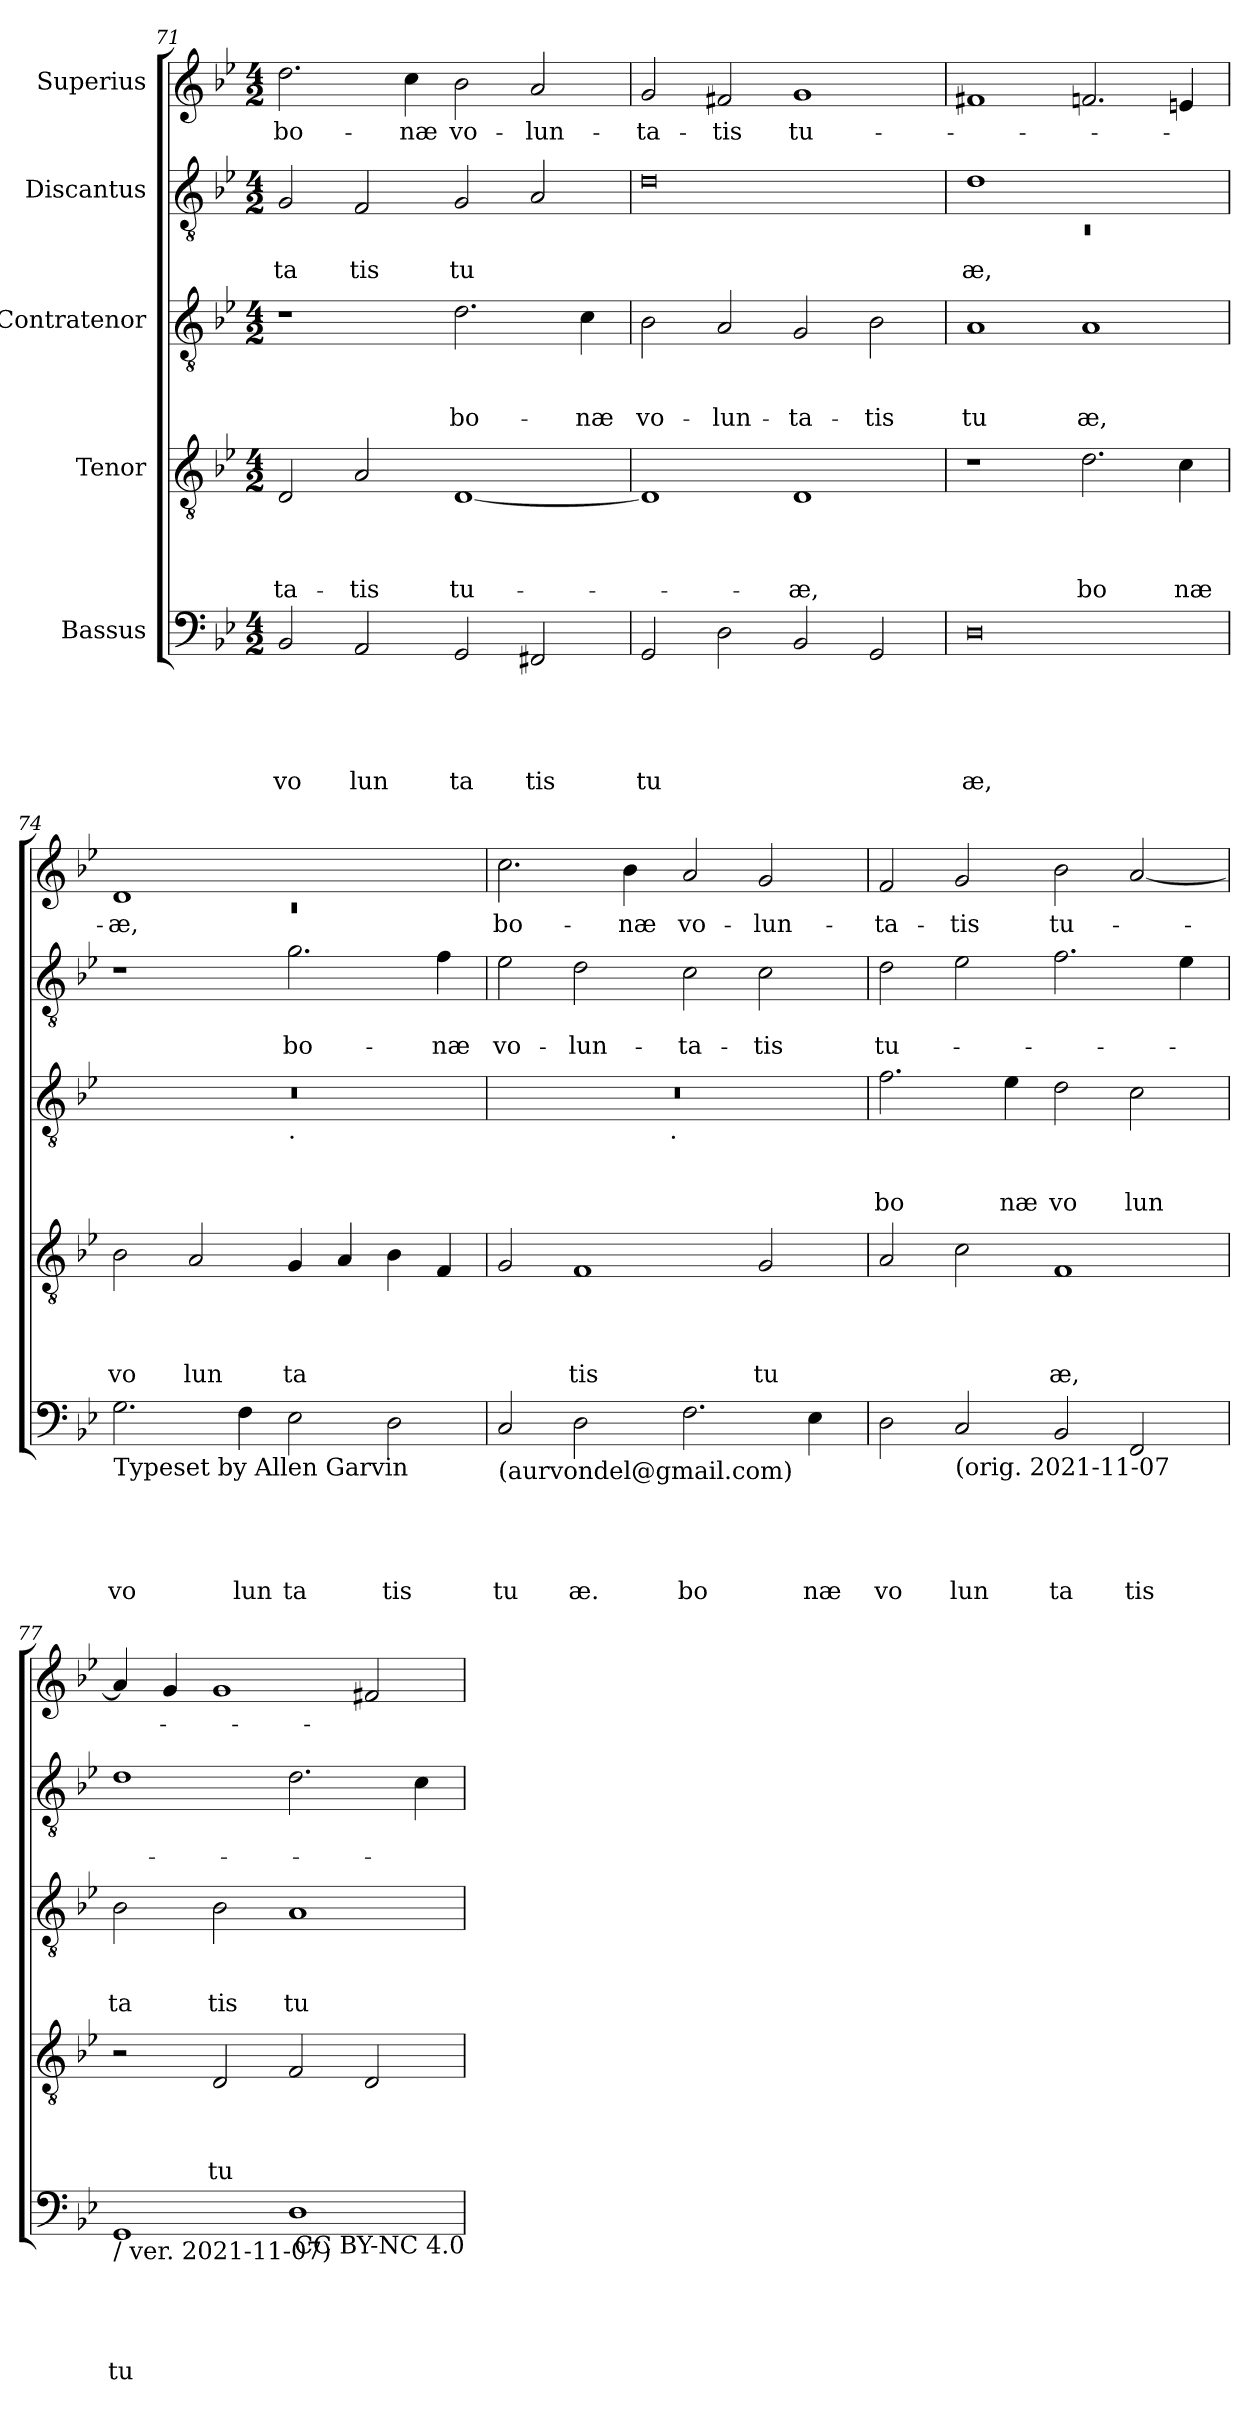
**kern	**text	**text	**text	**text	**text	**kern	**text	**text	**text	**text	**kern	**text	**text	**text	**kern	**text	**text	**kern	**text
*part5	*part5	*part5	*part5	*part5	*part5	*part4	*part4	*part4	*part4	*part4	*part3	*part3	*part3	*part3	*part2	*part2	*part2	*part1	*part1
*staff5	*staff5	*staff5	*staff5	*staff5	*staff5	*staff4	*staff4	*staff4	*staff4	*staff4	*staff3	*staff3	*staff3	*staff3	*staff2	*staff2	*staff2	*staff1	*staff1
*I"Bassus	*	*	*	*	*	*I"Tenor	*	*	*	*	*I"Contratenor	*	*	*	*I"Discantus	*	*	*I"Superius	*
*clefF4	*	*	*	*	*	*clefGv2	*	*	*	*	*clefGv2	*	*	*	*clefGv2	*	*	*clefG2	*
*k[b-e-]	*	*	*	*	*	*k[b-e-]	*	*	*	*	*k[b-e-]	*	*	*	*k[b-e-]	*	*	*k[b-e-]	*
*B-:	*	*	*	*	*	*B-:	*	*	*	*	*B-:	*	*	*	*B-:	*	*	*B-:	*
*M4/2	*	*	*	*	*	*M4/2	*	*	*	*	*M4/2	*	*	*	*M4/2	*	*	*M4/2	*
=71	=71	=71	=71	=71	=71	=71	=71	=71	=71	=71	=71	=71	=71	=71	=71	=71	=71	=71	=71
!	!	!	!	!	!LO:LY:b	!	!	!	!	!LO:LY:b	!	!	!	!	!	!	!LO:LY:b	!	!LO:LY:b
2BB-/	.	.	.	.	vo	2D/	.	.	.	-ta-	1r	.	.	.	2G/	.	ta	2.dd\	bo-
!	!	!	!	!	!LO:LY:b	!	!	!	!	!LO:LY:b	!	!	!	!	!	!	!LO:LY:b	!	!
2AA/	.	.	.	.	lun	2A/	.	.	.	-tis	.	.	.	.	2F/	.	tis	.	.
!	!	!	!	!	!	!	!	!	!	!	!	!	!	!	!	!	!	!	!LO:LY:b
.	.	.	.	.	.	.	.	.	.	.	.	.	.	.	.	.	.	4cc\	-næ
!	!	!	!	!	!LO:LY:b	!	!	!	!	!LO:LY:b	!	!	!	!LO:LY:b	!	!	!LO:LY:b	!	!LO:LY:b
2GG/	.	.	.	.	ta	[<1D	.	.	.	tu-	2.d\	.	.	bo-	2G/	.	tu	2b-\	vo-
!	!	!	!	!	!LO:LY:b	!	!	!	!	!	!	!	!	!	!	!	!	!	!LO:LY:b
2FF#X/	.	.	.	.	tis	.	.	.	.	.	.	.	.	.	2A/	.	.	2a/	-lun-
!	!	!	!	!	!	!	!	!	!	!	!	!	!	!LO:LY:b	!	!	!	!	!
.	.	.	.	.	.	.	.	.	.	.	4c\	.	.	-næ	.	.	.	.	.
=72	=72	=72	=72	=72	=72	=72	=72	=72	=72	=72	=72	=72	=72	=72	=72	=72	=72	=72	=72
!	!	!	!	!	!LO:LY:b	!	!	!	!	!	!	!	!	!LO:LY:b	!	!	!	!	!LO:LY:b
2GG/	.	.	.	.	tu	1D]	.	.	.	.	2B-\	.	.	vo-	0d	.	.	2g/	-ta-
!	!	!	!	!	!	!	!	!	!	!	!	!	!	!LO:LY:b	!	!	!	!	!LO:LY:b
2D\	.	.	.	.	.	.	.	.	.	.	2A/	.	.	-lun-	.	.	.	2f#X/	-tis
!	!	!	!	!	!	!	!	!	!	!LO:LY:b	!	!	!	!LO:LY:b	!	!	!	!	!LO:LY:b
2BB-/	.	.	.	.	.	1D	.	.	.	-æ,	2G/	.	.	-ta-	.	.	.	1g	tu-
!	!	!	!	!	!	!	!	!	!	!	!	!	!	!LO:LY:b	!	!	!	!	!
2GG/	.	.	.	.	.	.	.	.	.	.	2B-\	.	.	-tis	.	.	.	.	.
!!LO:LB:g=z
=73	=73	=73	=73	=73	=73	=73	=73	=73	=73	=73	=73	=73	=73	=73	=73	=73	=73	=73	=73
*	*	*	*	*	*	*	*	*	*	*	*	*	*	*	*^	*	*	*	*
!	!	!	!	!	!LO:LY:b	!	!	!	!	!	!	!	!	!LO:LY:b	!	!LO:N:vis=1	!	!LO:LY:b	!	!
0D	.	.	.	.	æ,	1r	.	.	.	.	1A	.	.	tu	1d	0rC	.	æ,	1f#X	.
!	!	!	!	!	!	!	!	!	!	!LO:LY:b	!	!	!	!LO:LY:b	!	!	!	!	!	!
.	.	.	.	.	.	2.d\	.	.	.	bo	1A	.	.	æ,	1ryy	.	.	.	2.f/	.
!	!	!	!	!	!	!	!	!	!	!LO:LY:b	!	!	!	!	!	!	!	!	!	!
.	.	.	.	.	.	4c\	.	.	.	næ	.	.	.	.	.	.	.	.	4en/	.
*	*	*	*	*	*	*	*	*	*	*	*	*	*	*	*v	*v	*	*	*	*
=74	=74	=74	=74	=74	=74	=74	=74	=74	=74	=74	=74	=74	=74	=74	=74	=74	=74	=74	=74
*	*	*	*	*	*	*	*	*	*	*	*	*	*	*	*	*	*	*^	*
!LO:TX:b:t=Typeset by Allen Garvin	!	!	!	!	!	!	!	!	!	!	!	!	!	!	!	!	!	!	!	!
!	!	!	!	!	!LO:LY:b	!	!	!	!	!LO:LY:b	!	!	!	!	!	!	!	!	!LO:N:vis=1	!LO:LY:b
*	*	*	*	*	*	*	*	*	*	*	*^	*	*	*	*	*	*	*	*	*
2.G\	.	.	.	.	vo	2B-\	.	.	.	vo	0r	1ryy	.	.	.	1r	.	.	1d	0rc	-æ,
!	!	!	!	!	!	!	!	!	!	!LO:LY:b	!	!	!	!	!	!	!	!	!	!	!
.	.	.	.	.	.	2A/	.	.	.	lun	.	.	.	.	.	.	.	.	.	.	.
!	!	!	!	!	!LO:LY:b	!	!	!	!	!	!	!	!	!	!	!	!	!	!	!	!
4F\	.	.	.	.	lun	.	.	.	.	.	.	.	.	.	.	.	.	.	.	.	.
!	!	!	!	!	!	!	!	!	!	!	!	!LO:TX:b:t=.	!	!	!	!	!	!	!	!	!
!	!	!	!	!	!LO:LY:b	!	!	!	!	!LO:LY:b	!	!	!	!	!	!	!	!LO:LY:b	!	!	!
2E-\	.	.	.	.	ta	4G/	.	.	.	ta	.	1ryy	.	.	.	2.g\	.	bo-	1ryy	.	.
.	.	.	.	.	.	4A/	.	.	.	.	.	.	.	.	.	.	.	.	.	.	.
!	!	!	!	!	!LO:LY:b	!	!	!	!	!	!	!	!	!	!	!	!	!	!	!	!
2D\	.	.	.	.	tis	4B-\	.	.	.	.	.	.	.	.	.	.	.	.	.	.	.
!	!	!	!	!	!	!	!	!	!	!	!	!	!	!	!	!	!	!LO:LY:b	!	!	!
.	.	.	.	.	.	4F/	.	.	.	.	.	.	.	.	.	4f\	.	-næ	.	.	.
*	*	*	*	*	*	*	*	*	*	*	*	*	*	*	*	*	*	*	*v	*v	*
=75	=75	=75	=75	=75	=75	=75	=75	=75	=75	=75	=75	=75	=75	=75	=75	=75	=75	=75	=75	=75
!LO:TX:b:t=(aurvondel@gmail.com)	!	!	!	!	!	!	!	!	!	!	!	!	!	!	!	!	!	!	!	!
!	!	!	!	!	!LO:LY:b	!	!	!	!	!	!	!	!	!	!	!	!	!LO:LY:b	!	!LO:LY:b
2C/	.	.	.	.	tu	2G/	.	.	.	.	0r	2ryy	.	.	.	2e-\	.	vo-	2.cc\	bo-
!	!	!	!	!	!LO:LY:b	!	!	!	!	!LO:LY:b	!	!	!	!	!	!	!	!LO:LY:b	!	!
2D\	.	.	.	.	æ.	1F	.	.	.	tis	.	4...ryy	.	.	.	2d\	.	-lun-	.	.
!	!	!	!	!	!	!	!	!	!	!	!	!	!	!	!	!	!	!	!	!LO:LY:b
.	.	.	.	.	.	.	.	.	.	.	.	.	.	.	.	.	.	.	4b-\	-næ
!	!	!	!	!	!	!	!	!	!	!	!	!LO:TX:b:t=.	!	!	!	!	!	!	!	!
.	.	.	.	.	.	.	.	.	.	.	.	1ryy	.	.	.	.	.	.	.	.
!	!	!	!	!	!LO:LY:b	!	!	!	!	!	!	!	!	!	!	!	!	!LO:LY:b	!	!LO:LY:b
2.F\	.	.	.	.	bo	.	.	.	.	.	.	.	.	.	.	2c\	.	-ta-	2a/	vo-
!	!	!	!	!	!	!	!	!	!	!LO:LY:b	!	!	!	!	!	!	!	!LO:LY:b	!	!LO:LY:b
.	.	.	.	.	.	2G/	.	.	.	tu	.	.	.	.	.	2c\	.	-tis	2g/	-lun-
!	!	!	!	!	!LO:LY:b	!	!	!	!	!	!	!	!	!	!	!	!	!	!	!
4E-\	.	.	.	.	næ	.	.	.	.	.	.	.	.	.	.	.	.	.	.	.
.	.	.	.	.	.	.	.	.	.	.	.	32ryy	.	.	.	.	.	.	.	.
=76	=76	=76	=76	=76	=76	=76	=76	=76	=76	=76	=76	=76	=76	=76	=76	=76	=76	=76	=76	=76
!	!	!	!	!	!LO:LY:b	!	!	!	!	!	!	!	!	!	!LO:LY:b	!	!	!LO:LY:b	!	!LO:LY:b
*	*	*	*	*	*	*	*	*	*	*	*v	*v	*	*	*	*	*	*	*	*
2D\	.	.	.	.	vo	2A/	.	.	.	.	2.f\	.	.	bo	2d\	.	tu-	2f/	-ta-
!LO:TX:b:t=(orig. 2021-11-07	!	!	!	!	!	!	!	!	!	!	!	!	!	!	!	!	!	!	!
!	!	!	!	!	!LO:LY:b	!	!	!	!	!	!	!	!	!	!	!	!	!	!LO:LY:b
2C/	.	.	.	.	lun	2c\	.	.	.	.	.	.	.	.	2e-\	.	.	2g/	-tis
!	!	!	!	!	!	!	!	!	!	!	!	!	!	!LO:LY:b	!	!	!	!	!
.	.	.	.	.	.	.	.	.	.	.	4e-\	.	.	næ	.	.	.	.	.
!	!	!	!	!	!LO:LY:b	!	!	!	!	!LO:LY:b	!	!	!	!LO:LY:b	!	!	!	!	!LO:LY:b
2BB-/	.	.	.	.	ta	1F	.	.	.	æ,	2d\	.	.	vo	2.f\	.	.	2b-\	tu-
!	!	!	!	!	!LO:LY:b	!	!	!	!	!	!	!	!	!LO:LY:b	!	!	!	!	!
2FF/	.	.	.	.	tis	.	.	.	.	.	2c\	.	.	lun	.	.	.	[<2a/	.
.	.	.	.	.	.	.	.	.	.	.	.	.	.	.	4e-\	.	.	.	.
=77	=77	=77	=77	=77	=77	=77	=77	=77	=77	=77	=77	=77	=77	=77	=77	=77	=77	=77	=77
!LO:TX:b:t=/ ver. 2021-11-07)	!	!	!	!	!	!	!	!	!	!	!	!	!	!	!	!	!	!	!
!	!	!	!	!	!LO:LY:b	!	!	!	!	!	!	!	!	!LO:LY:b	!	!	!	!	!
1GG	.	.	.	.	tu	2r	.	.	.	.	2B-\	.	.	ta	1d	.	.	4a/]	.
.	.	.	.	.	.	.	.	.	.	.	.	.	.	.	.	.	.	4g/	.
!	!	!	!	!	!	!	!	!	!	!LO:LY:b	!	!	!	!LO:LY:b	!	!	!	!	!
.	.	.	.	.	.	2D/	.	.	.	tu	2B-\	.	.	tis	.	.	.	1g	.
!	!	!	!	!	!	!	!	!	!	!	!	!	!	!LO:LY:b	!	!	!	!	!
1D	.	.	.	.	.	2F/	.	.	.	.	1A	.	.	tu	2.d\	.	.	.	.
.	.	.	.	.	.	2D/	.	.	.	.	.	.	.	.	.	.	.	2f#/	.
.	.	.	.	.	.	.	.	.	.	.	.	.	.	.	4c\	.	.	.	.
!LO:TX:b:t=CC BY-NC 4.0	!	!	!	!	!	!	!	!	!	!	!	!	!	!	!	!	!	!	!
=	=	=	=	=	=	=	=	=	=	=	=	=	=	=	=	=	=	=	=
*-	*-	*-	*-	*-	*-	*-	*-	*-	*-	*-	*-	*-	*-	*-	*-	*-	*-	*-	*-
